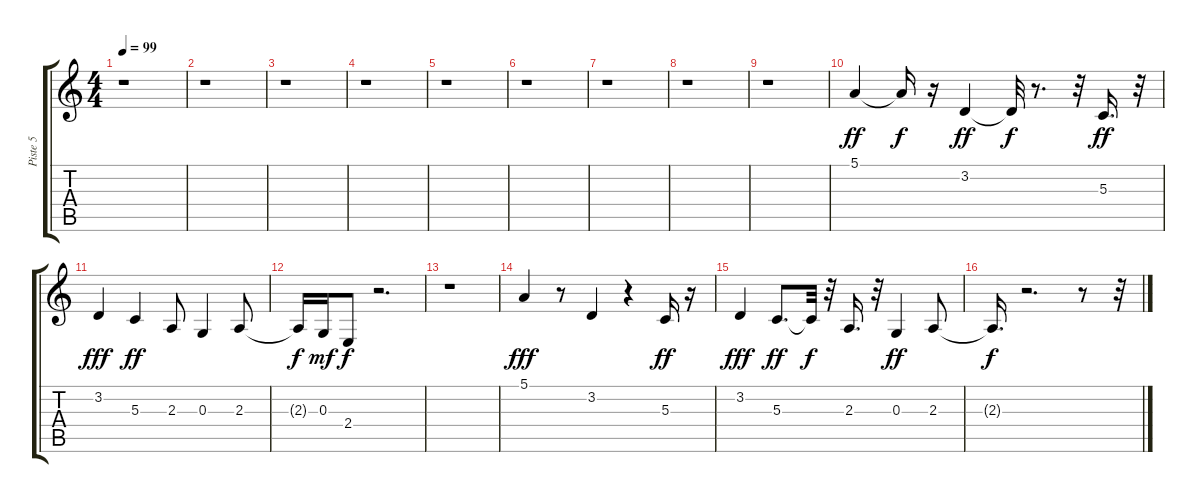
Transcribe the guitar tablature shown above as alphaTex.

\track ("Piste 5" "Piste 5") {instrument voiceoohs}
\staff {score tabs}
\tuning (E4 B3 G3 D3 A2 E2) {hide}
\ts (4 4)
\tempo 99
\clef g2
\ks c
r.1{dy ff} |
r.1 |
r.1 |
r.1 |
r.1 |
r.1 |
r.1 |
r.1 |
r.1 |
5.1.4 5.1{t}.16{dy f} r.16 3.2.4{dy ff} 3.2{t}.32{dy f} r.8{d} r.32 5.3.16{d dy ff} r.32 |
3.2.4{dy fff} 5.3.4{dy ff} 2.3.8 0.3.4 2.3.8 |
2.3{t}.16{dy f} 0.3.16{dy mf} 2.4.8{dy f} r.2{d} |
r.1 |
5.1.4{dy fff} r.8 3.2.4 r.4 5.3.16{dy ff} r.16 |
3.2.4{dy fff} 5.3.8{d dy ff} 5.3{t}.32{dy f} r.32 2.3.16{d} r.32 0.3.4{dy ff} 2.3.8 |
2.3{t}.16{d dy f} r.2{d} r.8 r.32
